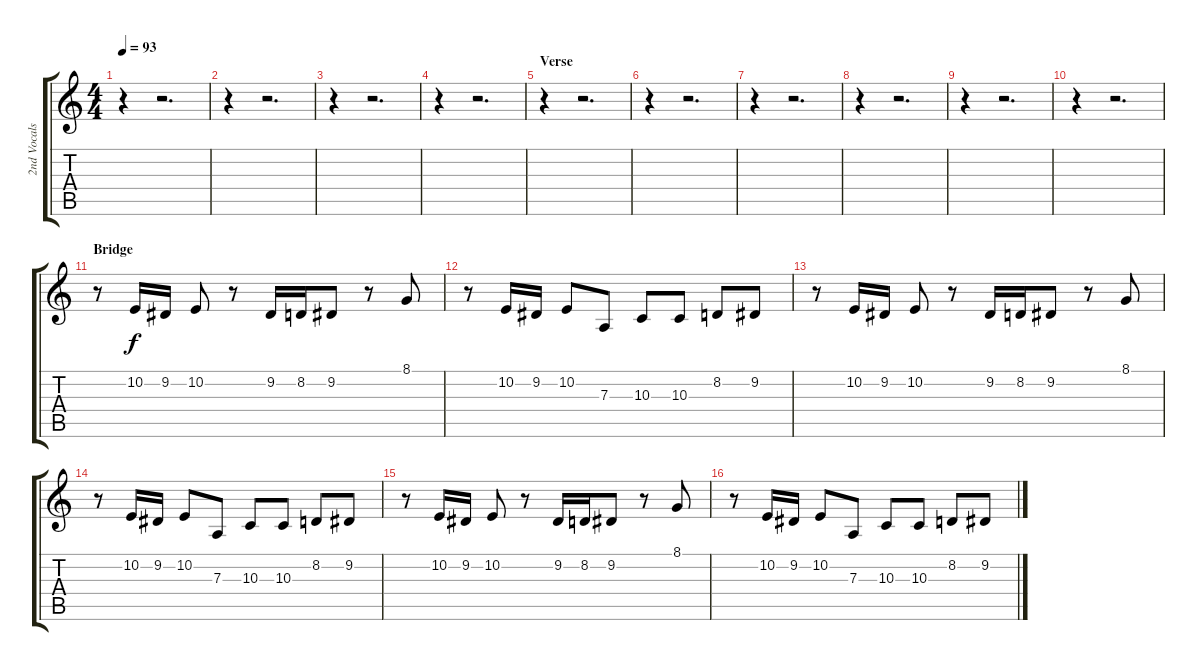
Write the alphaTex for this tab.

\track ("2nd Vocals" "2nd Vocals") {instrument synthvoice}
\staff {score tabs}
\tuning (B3 Gb3 D3 A2 E2 B1) {hide}
\ts (4 4)
\tempo 93
\clef g2
\ks c
r.4{dy f} r.2{d} |
r.4 r.2{d} |
r.4 r.2{d} |
r.4 r.2{d} |
\section ("" "Verse")
r.4 r.2{d} |
r.4 r.2{d} |
r.4 r.2{d} |
r.4 r.2{d} |
r.4 r.2{d} |
r.4{volume 0} r.2{d} |
\section ("" "Bridge")
r.8{volume 0} 10.2.16 9.2.16 10.2.8 r.8 9.2.16 8.2.16 9.2.8 r.8 8.1.8 |
r.8 10.2.16 9.2.16 10.2.8 7.3.8 10.3.8 10.3.8 8.2.8 9.2.8 |
r.8 10.2.16 9.2.16 10.2.8 r.8 9.2.16 8.2.16 9.2.8 r.8 8.1.8 |
r.8 10.2.16 9.2.16 10.2.8 7.3.8 10.3.8 10.3.8 8.2.8 9.2.8 |
r.8{volume 6} 10.2.16 9.2.16 10.2.8 r.8 9.2.16 8.2.16 9.2.8 r.8 8.1.8 |
r.8 10.2.16 9.2.16 10.2.8 7.3.8 10.3.8 10.3.8 8.2.8 9.2.8
